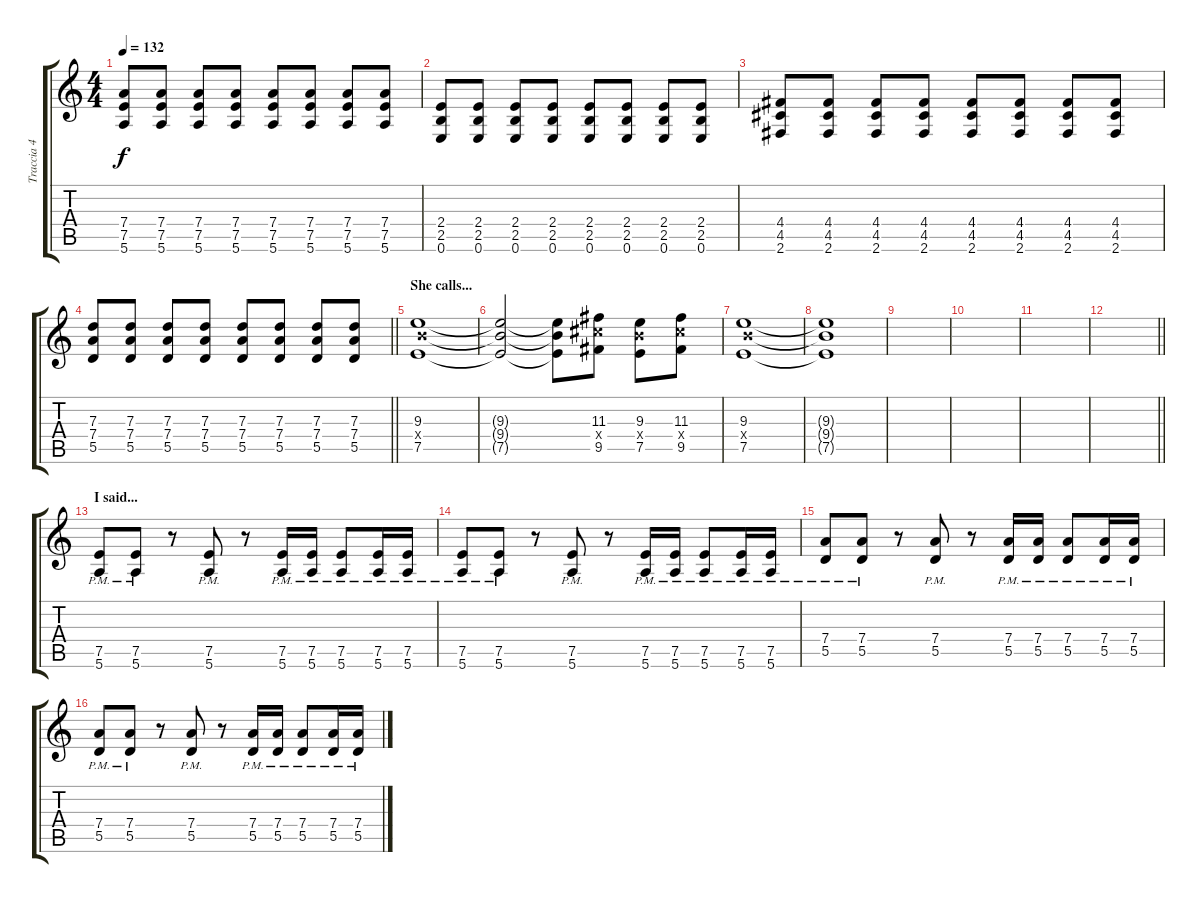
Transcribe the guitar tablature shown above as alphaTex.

\track ("Traccia 4" "Traccia 4") {instrument distortionguitar}
\staff {score tabs}
\tuning (E4 B3 G3 D3 A2 E2) {hide}
\ts (4 4)
\tempo 132
\clef g2
\ks c
(7.4 7.5 5.6).8{dy f} (7.4 7.5 5.6).8 (7.4 7.5 5.6).8 (7.4 7.5 5.6).8 (7.4 7.5 5.6).8 (7.4 7.5 5.6).8 (7.4 7.5 5.6).8 (7.4 7.5 5.6).8 |
(2.4 2.5 0.6).8 (2.4 2.5 0.6).8 (2.4 2.5 0.6).8 (2.4 2.5 0.6).8 (2.4 2.5 0.6).8 (2.4 2.5 0.6).8 (2.4 2.5 0.6).8 (2.4 2.5 0.6).8 |
(4.4 4.5 2.6).8 (4.4 4.5 2.6).8 (4.4 4.5 2.6).8 (4.4 4.5 2.6).8 (4.4 4.5 2.6).8 (4.4 4.5 2.6).8 (4.4 4.5 2.6).8 (4.4 4.5 2.6).8 |
\barLineRight lightlight
(7.3 7.4 5.5).8 (7.3 7.4 5.5).8 (7.3 7.4 5.5).8 (7.3 7.4 5.5).8 (7.3 7.4 5.5).8 (7.3 7.4 5.5).8 (7.3 7.4 5.5).8 (7.3 7.4 5.5).8 |
\section ("" "She calls...")
(9.3 9.4{x} 7.5).1 |
(9.3{t} 9.4{t} 7.5{t}).2 (9.3{t} 9.4{t} 7.5{t}).8 (11.3 11.4{x} 9.5).8 (9.3 9.4{x} 7.5).8 (11.3 11.4{x} 9.5).8 |
(9.3 9.4{x} 7.5).1 |
(9.3{t} 9.4{t} 7.5{t}).1 |
|
|
|
\barLineRight lightlight
|
\section ("" "I said...")
(7.5{pm} 5.6{pm}).8{volume 6} (7.5{pm} 5.6{pm}).8 r.8 (7.5{pm} 5.6{pm}).8 r.8 (7.5{pm} 5.6{pm}).16 (7.5{pm} 5.6{pm}).16 (7.5{pm} 5.6{pm}).8 (7.5{pm} 5.6{pm}).16 (7.5{pm} 5.6{pm}).16 |
(7.5{pm} 5.6{pm}).8 (7.5{pm} 5.6{pm}).8 r.8 (7.5{pm} 5.6{pm}).8 r.8 (7.5{pm} 5.6{pm}).16 (7.5{pm} 5.6{pm}).16 (7.5{pm} 5.6{pm}).8 (7.5{pm} 5.6{pm}).16 (7.5{pm} 5.6{pm}).16 |
(7.4{pm} 5.5{pm}).8 (7.4{pm} 5.5{pm}).8 r.8 (7.4{pm} 5.5{pm}).8 r.8 (7.4{pm} 5.5{pm}).16 (7.4{pm} 5.5{pm}).16 (7.4{pm} 5.5{pm}).8 (7.4{pm} 5.5{pm}).16 (7.4{pm} 5.5{pm}).16 |
(7.4{pm} 5.5{pm}).8 (7.4{pm} 5.5{pm}).8 r.8 (7.4{pm} 5.5{pm}).8 r.8 (7.4{pm} 5.5{pm}).16 (7.4{pm} 5.5{pm}).16 (7.4{pm} 5.5{pm}).8 (7.4{pm} 5.5{pm}).16 (7.4{pm} 5.5{pm}).16
